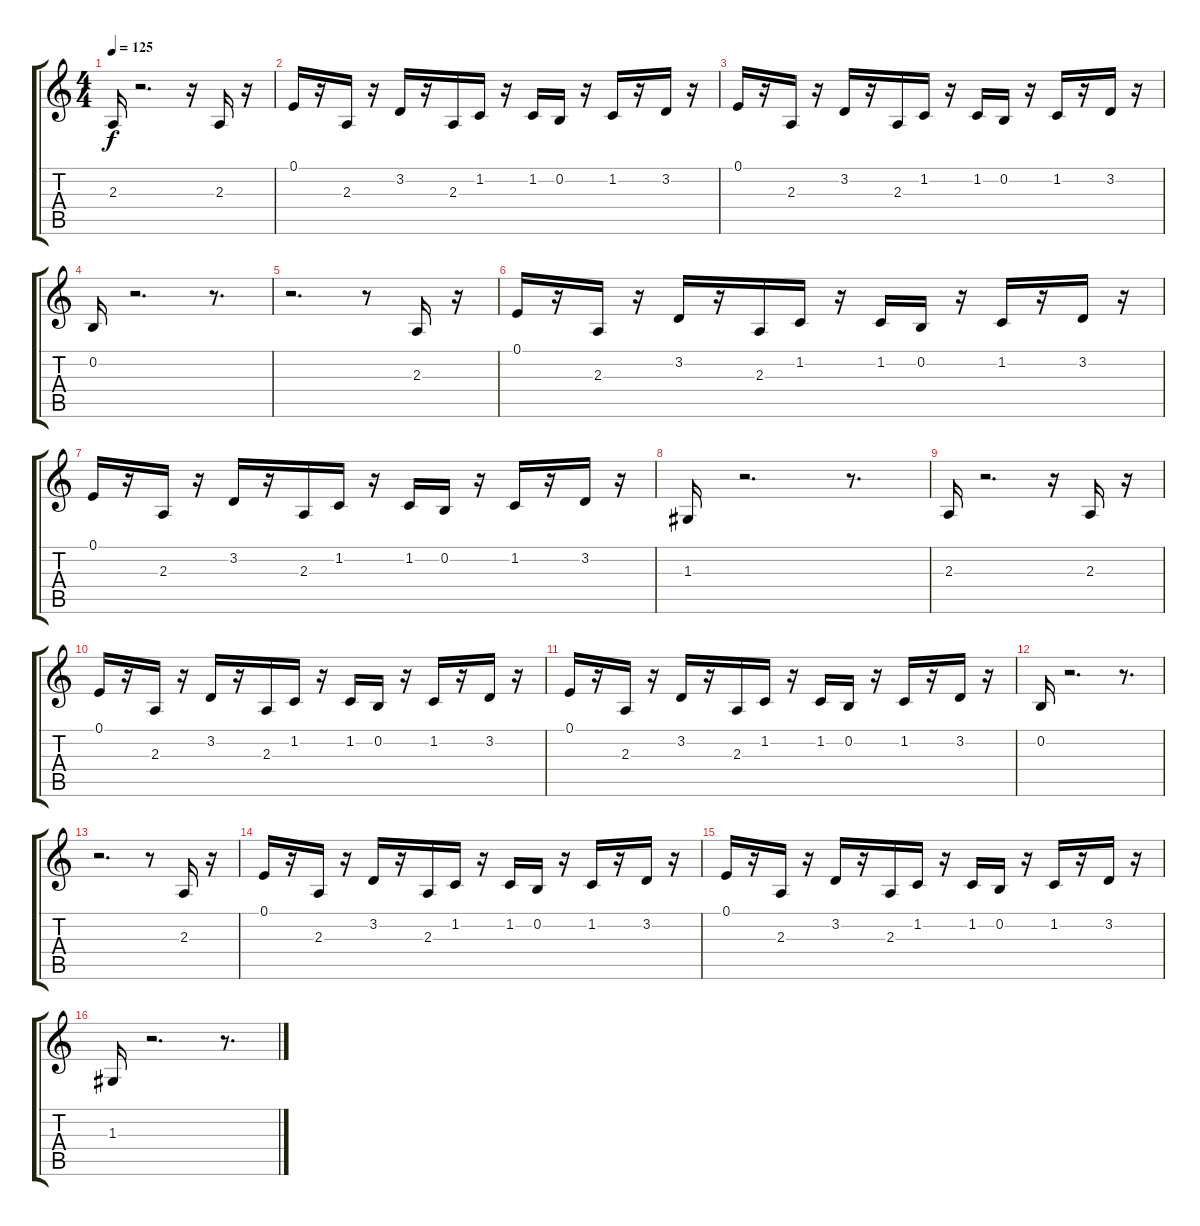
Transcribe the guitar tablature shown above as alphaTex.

\track "" {instrument marimba}
\staff {score tabs}
\tuning (E4 B3 G3 D3 A2 E2) {hide}
\ts (4 4)
\tempo 125
\clef g2
\ks c
2.3.16{dy f} r.2{d} r.16 2.3.16 r.16 |
0.1.16 r.16 2.3.16 r.16 3.2.16 r.16 2.3.16 1.2.16 r.16 1.2.16 0.2.16 r.16 1.2.16 r.16 3.2.16 r.16 |
0.1.16 r.16 2.3.16 r.16 3.2.16 r.16 2.3.16 1.2.16 r.16 1.2.16 0.2.16 r.16 1.2.16 r.16 3.2.16 r.16 |
0.2.16 r.2{d} r.8{d} |
r.2{d} r.8 2.3.16 r.16 |
0.1.16 r.16 2.3.16 r.16 3.2.16 r.16 2.3.16 1.2.16 r.16 1.2.16 0.2.16 r.16 1.2.16 r.16 3.2.16 r.16 |
0.1.16 r.16 2.3.16 r.16 3.2.16 r.16 2.3.16 1.2.16 r.16 1.2.16 0.2.16 r.16 1.2.16 r.16 3.2.16 r.16 |
1.3.16 r.2{d} r.8{d} |
2.3.16 r.2{d} r.16 2.3.16 r.16 |
0.1.16 r.16 2.3.16 r.16 3.2.16 r.16 2.3.16 1.2.16 r.16 1.2.16 0.2.16 r.16 1.2.16 r.16 3.2.16 r.16 |
0.1.16 r.16 2.3.16 r.16 3.2.16 r.16 2.3.16 1.2.16 r.16 1.2.16 0.2.16 r.16 1.2.16 r.16 3.2.16 r.16 |
0.2.16 r.2{d} r.8{d} |
r.2{d} r.8 2.3.16 r.16 |
0.1.16 r.16 2.3.16 r.16 3.2.16 r.16 2.3.16 1.2.16 r.16 1.2.16 0.2.16 r.16 1.2.16 r.16 3.2.16 r.16 |
0.1.16 r.16 2.3.16 r.16 3.2.16 r.16 2.3.16 1.2.16 r.16 1.2.16 0.2.16 r.16 1.2.16 r.16 3.2.16 r.16 |
1.3.16 r.2{d} r.8{d}
